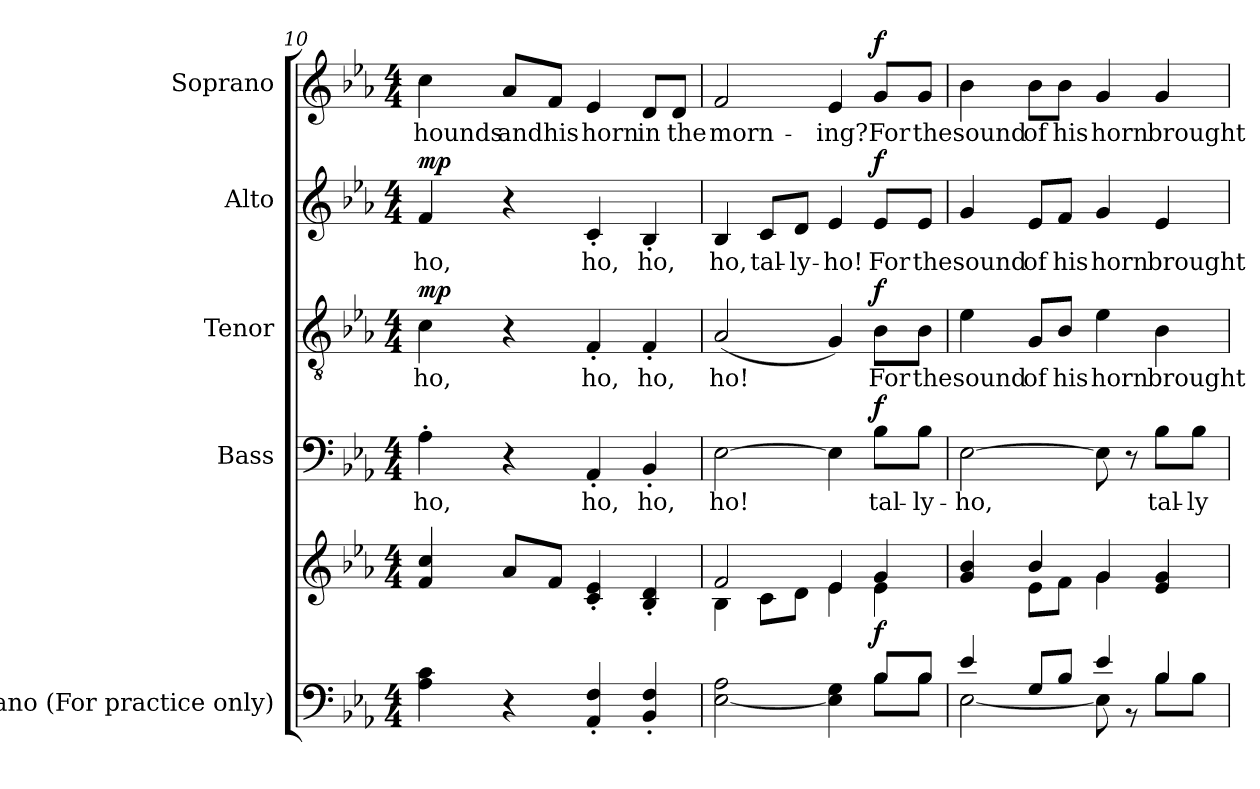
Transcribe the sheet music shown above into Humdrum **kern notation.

**kern	**kern	**dynam	**kern	**text	**dynam	**kern	**text	**dynam	**kern	**text	**dynam	**kern	**text	**dynam
*part5	*part5	*part5	*part4	*part4	*part4	*part3	*part3	*part3	*part2	*part2	*part2	*part1	*part1	*part1
*staff6	*staff5	*staff5/6	*staff4	*staff4	*staff4	*staff3	*staff3	*staff3	*staff2	*staff2	*staff2	*staff1	*staff1	*staff1
*I"Piano (For practice only)	*	*	*I"Bass	*	*	*I"Tenor	*	*	*I"Alto	*	*	*I"Soprano	*	*
*I'Pno.	*	*	*I'B.	*	*	*I'T.	*	*	*I'A.	*	*	*I'S.	*	*
!!LO:PB:g=z
*clefF4	*clefG2	*	*clefF4	*	*	*clefGv2	*	*	*clefG2	*	*	*clefG2	*	*
*	*	*	*	*	*	*ITrd7c12	*	*	*	*	*	*	*	*
*k[b-e-a-]	*k[b-e-a-]	*	*k[b-e-a-]	*	*	*k[b-e-a-]	*	*	*k[b-e-a-]	*	*	*k[b-e-a-]	*	*
*E-:	*E-:	*	*E-:	*	*	*E-:	*	*	*E-:	*	*	*E-:	*	*
*M4/4	*M4/4	*	*M4/4	*	*	*M4/4	*	*	*M4/4	*	*	*M4/4	*	*
=10	=10	=10	=10	=10	=10	=10	=10	=10	=10	=10	=10	=10	=10	=10
!	!	!	!	!LO:LY:b:color=#000000	!	!	!	!	!	!	!	!	!	!
!	!	!	!	!	!	!	!LO:LY:b:color=#000000	!	!	!	!	!	!	!
!	!	!	!	!	!	!	!	!	!	!LO:LY:b:color=#000000	!	!	!	!
!	!	!	!	!	!	!	!	!	!	!	!	!	!LO:LY:b:color=#000000	!
4A-i\ 4ci	4fi/ 4cci	.	4A-'i\	ho,	.	4Ci\	ho,	mp	4fi/	ho,	mp	4cci\	hounds	.
!	!	!	!	!	!	!	!	!	!	!	!	!	!LO:LY:b:color=#000000	!
4r	8a-i/L	.	4r	.	.	4r	.	.	4r	.	.	8a-i/L	and	.
!	!	!	!	!	!	!	!	!	!	!	!	!	!LO:LY:b:color=#000000	!
.	8fi/J	.	.	.	.	.	.	.	.	.	.	8fi/J	his	.
!	!	!	!	!LO:LY:b:color=#000000	!	!	!	!	!	!	!	!	!	!
!	!	!	!	!	!	!	!LO:LY:b:color=#000000	!	!	!	!	!	!	!
!	!	!	!	!	!	!	!	!	!	!LO:LY:b:color=#000000	!	!	!	!
!	!	!	!	!	!	!	!	!	!	!	!	!	!LO:LY:b:color=#000000	!
4AA-i/' 4Fi'	4ci/' 4e-i'	.	4AA-'i/	ho,	.	4FF'i/	ho,	.	4c'i/	ho,	.	4e-i/	horn	.
!	!	!	!	!LO:LY:b:color=#000000	!	!	!	!	!	!	!	!	!	!
!	!	!	!	!	!	!	!LO:LY:b:color=#000000	!	!	!	!	!	!	!
!	!	!	!	!	!	!	!	!	!	!LO:LY:b:color=#000000	!	!	!	!
!	!	!	!	!	!	!	!	!	!	!	!	!	!LO:LY:b:color=#000000	!
4BB-i/' 4Fi'	4B-i/' 4di'	.	4BB-'i/	ho,	.	4FF'i/	ho,	.	4B-'i/	ho,	.	8di/L	in	.
!	!	!	!	!	!	!	!	!	!	!	!	!	!LO:LY:b:color=#000000	!
.	.	.	.	.	.	.	.	.	.	.	.	8di/J	the	.
=11	=11	=11	=11	=11	=11	=11	=11	=11	=11	=11	=11	=11	=11	=11
*^	*^	*	*	*	*	*	*	*	*	*	*	*	*	*
!	!	!	!	!	!	!LO:LY:b:color=#000000	!	!	!	!	!	!	!	!	!	!
!	!	!	!	!	!	!	!	!	!LO:LY:b:color=#000000	!	!	!	!	!	!	!
!	!	!	!	!	!	!	!	!	!	!	!	!LO:LY:b:color=#000000	!	!	!	!
!	!	!	!	!	!	!	!	!	!	!	!	!	!	!	!LO:LY:b:color=#000000	!
2.ryy	[<2E-i\ 2A-i	2fi/	4B-i\	.	[>2E-i\	ho!	.	(2AA-i/	ho!	.	4B-i/	ho,	.	2fi/	morn-	.
!	!	!	!	!	!	!	!	!	!	!	!	!LO:LY:b:color=#000000	!	!	!	!
.	.	.	8ci\L	.	.	.	.	.	.	.	8ci/L	tal-	.	.	.	.
!	!	!	!	!	!	!	!	!	!	!	!	!LO:LY:b:color=#000000	!	!	!	!
.	.	.	8di\J	.	.	.	.	.	.	.	8di/J	-ly-	.	.	.	.
!	!	!	!	!	!	!	!	!	!	!	!	!LO:LY:b:color=#000000	!	!	!	!
!	!	!	!	!	!	!	!	!	!	!	!	!	!	!	!LO:LY:b:color=#000000	!
.	4E-i\] 4Gi	4e-i/	4e-i\	.	4E-i\]	.	.	4GGi/)	.	.	4e-i/	-ho!	.	4e-i/	-ing?	.
!	!	!	!	!	!	!LO:LY:b:color=#000000	!	!	!	!	!	!	!	!	!	!
!	!	!	!	!	!	!	!	!	!LO:LY:b:color=#000000	!	!	!	!	!	!	!
!	!	!	!	!	!	!	!	!	!	!	!	!LO:LY:b:color=#000000	!	!	!	!
!	!	!	!	!	!	!	!	!	!	!	!	!	!	!	!LO:LY:b:color=#000000	!
8B-i/L	8B-i\L	4gi/	4e-i\	f	8B-i\L	tal-	f	8BB-i\L	For	f	8e-i/L	For	f	8gi/L	For	f
!	!	!	!	!	!	!LO:LY:b:color=#000000	!	!	!	!	!	!	!	!	!	!
!	!	!	!	!	!	!	!	!	!LO:LY:b:color=#000000	!	!	!	!	!	!	!
!	!	!	!	!	!	!	!	!	!	!	!	!LO:LY:b:color=#000000	!	!	!	!
!	!	!	!	!	!	!	!	!	!	!	!	!	!	!	!LO:LY:b:color=#000000	!
8B-i/J	8B-i\J	.	.	.	8B-i\J	-ly-	.	8BB-i\J	the	.	8e-i/J	the	.	8gi/J	the	.
=12	=12	=12	=12	=12	=12	=12	=12	=12	=12	=12	=12	=12	=12	=12	=12	=12
!	!	!	!	!	!	!LO:LY:b:color=#000000	!	!	!	!	!	!	!	!	!	!
!	!	!	!	!	!	!	!	!	!LO:LY:b:color=#000000	!	!	!	!	!	!	!
!	!	!	!	!	!	!	!	!	!	!	!	!LO:LY:b:color=#000000	!	!	!	!
!	!	!	!	!	!	!	!	!	!	!	!	!	!	!	!LO:LY:b:color=#000000	!
4e-i/	[<2E-i\	4gi/ 4b-i	4ryy	.	[>2E-i\	-ho,	.	4E-i\	sound	.	4gi/	sound	.	4b-i\	sound	.
!	!	!	!	!	!	!	!	!	!LO:LY:b:color=#000000	!	!	!	!	!	!	!
!	!	!	!	!	!	!	!	!	!	!	!	!LO:LY:b:color=#000000	!	!	!	!
!	!	!	!	!	!	!	!	!	!	!	!	!	!	!	!LO:LY:b:color=#000000	!
8Gi/L	.	4b-i/	8e-i\L	.	.	.	.	8GGi/L	of	.	8e-i/L	of	.	8b-i\L	of	.
!	!	!	!	!	!	!	!	!	!LO:LY:b:color=#000000	!	!	!	!	!	!	!
!	!	!	!	!	!	!	!	!	!	!	!	!LO:LY:b:color=#000000	!	!	!	!
!	!	!	!	!	!	!	!	!	!	!	!	!	!	!	!LO:LY:b:color=#000000	!
8B-i/J	.	.	8fi\J	.	.	.	.	8BB-i/J	his	.	8fi/J	his	.	8b-i\J	his	.
!	!	!	!	!	!	!	!	!	!LO:LY:b:color=#000000	!	!	!	!	!	!	!
!	!	!	!	!	!	!	!	!	!	!	!	!LO:LY:b:color=#000000	!	!	!	!
!	!	!	!	!	!	!	!	!	!	!	!	!	!	!	!LO:LY:b:color=#000000	!
4e-i/	8E-i\]	4gi/	4gi\	.	8E-i\]	.	.	4E-i\	horn	.	4gi/	horn	.	4gi/	horn	.
.	8r	.	.	.	8r	.	.	.	.	.	.	.	.	.	.	.
!	!	!	!	!	!	!LO:LY:b:color=#000000	!	!	!	!	!	!	!	!	!	!
!	!	!	!	!	!	!	!	!	!LO:LY:b:color=#000000	!	!	!	!	!	!	!
!	!	!	!	!	!	!	!	!	!	!	!	!LO:LY:b:color=#000000	!	!	!	!
!	!	!	!	!	!	!	!	!	!	!	!	!	!	!	!LO:LY:b:color=#000000	!
4B-i/	8B-i\L	4e-i/ 4gi	4ryy	.	8B-i\L	tal-	.	4BB-i\	brought	.	4e-i/	brought	.	4gi/	brought	.
!	!	!	!	!	!	!LO:LY:b:color=#000000	!	!	!	!	!	!	!	!	!	!
.	8B-i\J	.	.	.	8B-i\J	-ly-	.	.	.	.	.	.	.	.	.	.
*v	*v	*	*	*	*	*	*	*	*	*	*	*	*	*	*	*
*	*v	*v	*	*	*	*	*	*	*	*	*	*	*	*	*
=	=	=	=	=	=	=	=	=	=	=	=	=	=	=
*-	*-	*-	*-	*-	*-	*-	*-	*-	*-	*-	*-	*-	*-	*-
